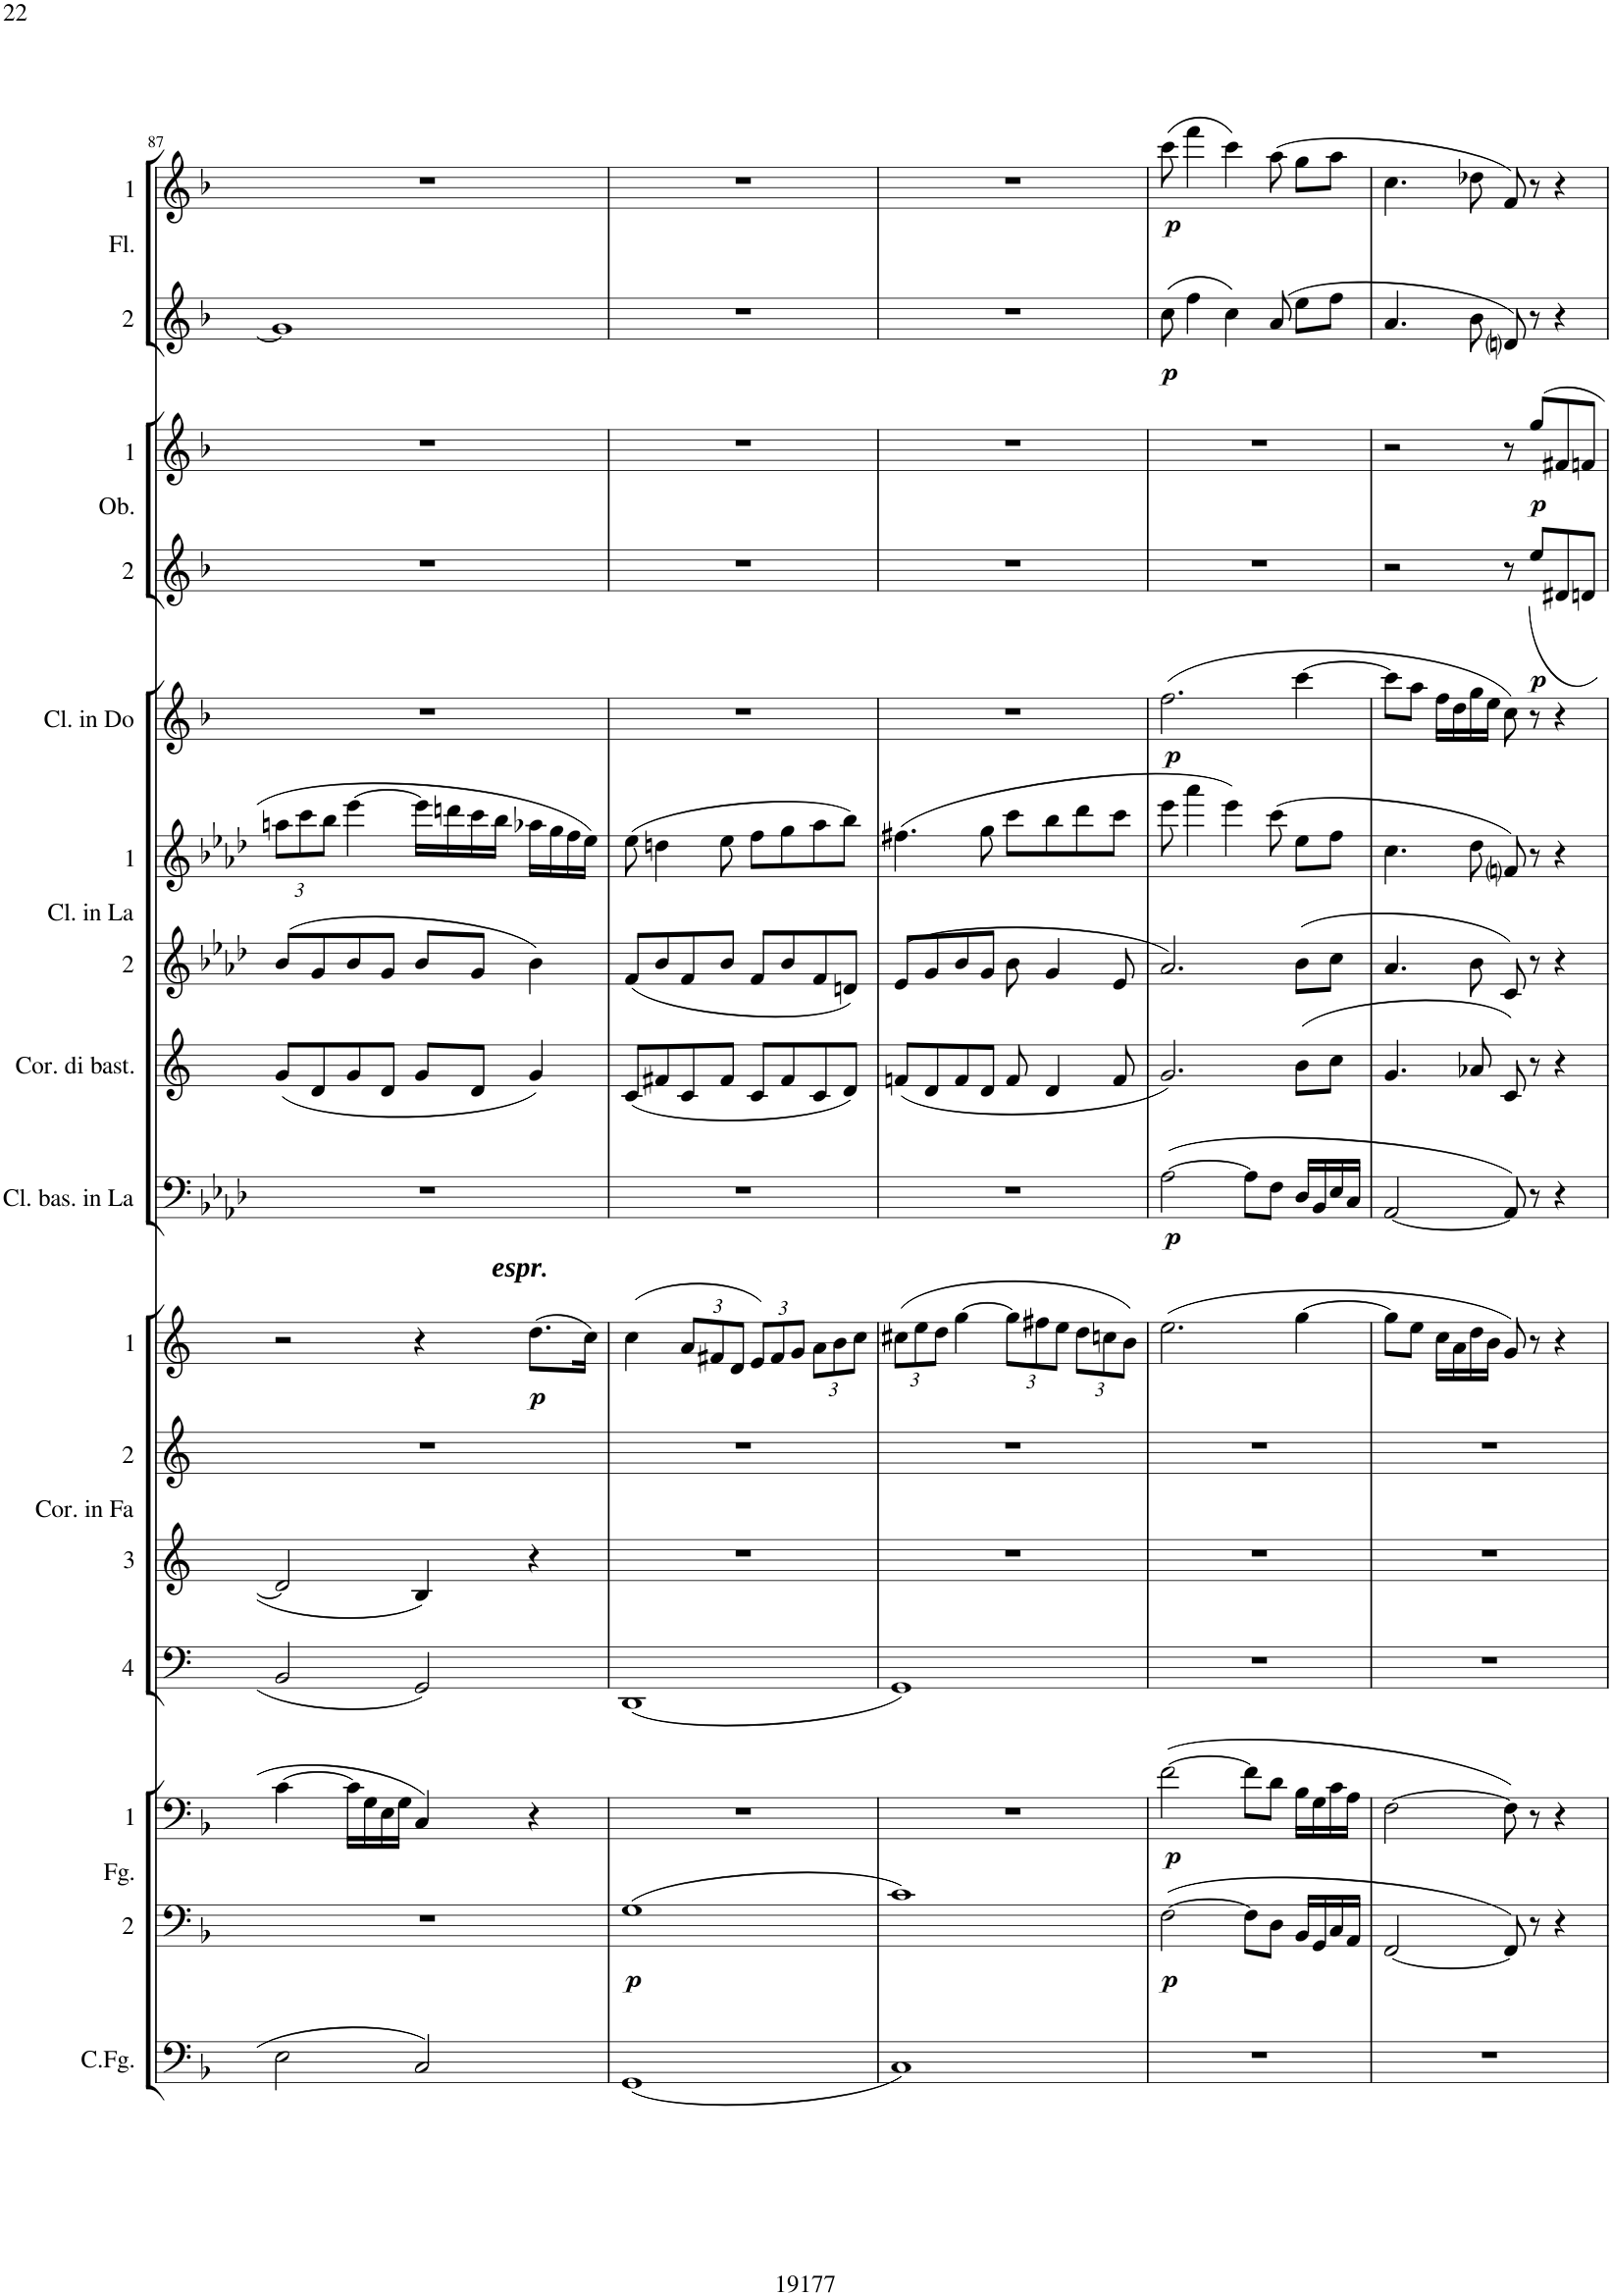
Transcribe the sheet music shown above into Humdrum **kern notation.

**kern	**kern	**dynam	**kern	**dynam	**kern	**kern	**kern	**kern	**dynam	**kern	**dynam	**kern	**kern	**kern	**kern	**dynam	**kern	**dynam	**kern	**dynam	**kern	**dynam	**kern	**dynam
*part16	*part15	*part15	*part14	*part14	*part13	*part12	*part11	*part10	*part10	*part9	*part9	*part8	*part7	*part6	*part5	*part5	*part4	*part4	*part3	*part3	*part2	*part2	*part1	*part1
*staff16	*staff15	*staff15	*staff14	*staff14	*staff13	*staff12	*staff11	*staff10	*staff10	*staff9	*staff9	*staff8	*staff7	*staff6	*staff5	*staff5	*staff4	*staff4	*staff3	*staff3	*staff2	*staff2	*staff1	*staff1
*I"Contrafagotto	*I"2	*	*I"1  Fagotti	*	*I"4	*I"3	*I"2  Corni in Fa	*I"1	*	*I"Clarinetto basso in La	*	*I"Corno di bassetto	*I"2	*I"1  Clarinetti in La	*I"Clarinetto in Do	*	*I"2	*	*I"1  Oboi	*	*I"2	*	*I"1  Flauti	*
*I'C.Fg.	*	*	*I'1  Fg.	*	*	*	*I'2  Cor. in Fa	*	*	*I'Cl. bas. in La	*	*I'Cor. di bast.	*	*I'1  Cl. in La	*I'Cl. in Do	*	*	*	*I'1  Ob.	*	*	*	*I'1  Fl.	*
!!LO:PB:g=z
*clefF4	*clefF4	*	*clefF4	*	*clefF4	*clefG2	*clefG2	*clefG2	*	*clefF4	*	*clefG2	*clefG2	*clefG2	*clefG2	*	*clefG2	*	*clefG2	*	*clefG2	*	*clefG2	*
*Trd7c12	*	*	*	*	*Trd4c7	*Trd4c7	*Trd4c7	*Trd4c7	*	*Trd2c3	*	*Trd4c7	*Trd2c3	*Trd2c3	*Trd1c2	*	*	*	*	*	*	*	*	*
*k[b-]	*k[b-]	*	*k[b-]	*	*k[]	*k[]	*k[]	*k[]	*	*k[b-e-a-d-]	*	*k[]	*k[b-e-a-d-]	*k[b-e-a-d-]	*k[b-]	*	*k[b-]	*	*k[b-]	*	*k[b-]	*	*k[b-]	*
*M4/4	*M4/4	*	*M4/4	*	*M4/4	*M4/4	*M4/4	*M4/4	*	*M4/4	*	*M4/4	*M4/4	*M4/4	*M4/4	*	*M4/4	*	*M4/4	*	*M4/4	*	*M4/4	*
*met(c)	*met(c)	*	*met(c)	*	*met(c)	*met(c)	*met(c)	*met(c)	*	*met(c)	*	*met(c)	*met(c)	*met(c)	*met(c)	*	*	*	*	*	*met(c)	*	*met(c)	*
*	*	*	*	*	*	*	*	*	*	*	*	*	*	*Xbrackettup	*	*	*	*	*	*	*	*	*	*
=87	=87	=87	=87	=87	=87	=87	=87	=87	=87	=87	=87	=87	=87	=87	=87	=87	=87	=87	=87	=87	=87	=87	=87	=87
2E\	1r	.	[4c\	.	2BB/	2d/]	1r	2r	.	1r	.	(8g/L	(8b-/L	12aan\L	1r	.	1r	.	1r	.	1g]	.	1r	.
.	.	.	.	.	.	.	.	.	.	.	.	.	.	12ccc\	.	.	.	.	.	.	.	.	.	.
.	.	.	.	.	.	.	.	.	.	.	.	8d/	8g/	.	.	.	.	.	.	.	.	.	.	.
.	.	.	.	.	.	.	.	.	.	.	.	.	.	12bb-\J	.	.	.	.	.	.	.	.	.	.
.	.	.	16c\LL]	.	.	.	.	.	.	.	.	8g/	8b-/	[4eee-\	.	.	.	.	.	.	.	.	.	.
.	.	.	16G\	.	.	.	.	.	.	.	.	.	.	.	.	.	.	.	.	.	.	.	.	.
.	.	.	16E\	.	.	.	.	.	.	.	.	8d/J	8g/J	.	.	.	.	.	.	.	.	.	.	.
.	.	.	16G\JJ	.	.	.	.	.	.	.	.	.	.	.	.	.	.	.	.	.	.	.	.	.
2C/	.	.	4C/	.	2GG/	4B/	.	4r	.	.	.	8g/L	8b-/L	16eee-\LL]	.	.	.	.	.	.	.	.	.	.
.	.	.	.	.	.	.	.	.	.	.	.	.	.	16dddn\	.	.	.	.	.	.	.	.	.	.
.	.	.	.	.	.	.	.	.	.	.	.	8d/J	8g/J	16ccc\	.	.	.	.	.	.	.	.	.	.
.	.	.	.	.	.	.	.	.	.	.	.	.	.	16bb-\JJ	.	.	.	.	.	.	.	.	.	.
!	!	!	!	!	!	!	!	!LO:TX:a:Bi:t=espr	!	!	!	!	!	!	!	!	!	!	!	!	!	!	!	!
!	!	!	!	!	!	!	!	!LO:TX:a:t=.	!	!	!	!	!	!	!	!	!	!	!	!	!	!	!	!
!	!	!	!	!	!	!	!	!	!LO:DY:b	!	!	!	!	!	!	!	!	!	!	!	!	!	!	!
.	.	.	4r	.	.	4r	.	(8.dd\L	p	.	.	4g/)	4b-\)	16aa-X\LL	.	.	.	.	.	.	.	.	.	.
.	.	.	.	.	.	.	.	.	.	.	.	.	.	16gg\	.	.	.	.	.	.	.	.	.	.
.	.	.	.	.	.	.	.	.	.	.	.	.	.	16ff\	.	.	.	.	.	.	.	.	.	.
.	.	.	.	.	.	.	.	16cc\Jk)	.	.	.	.	.	16ee-\JJ	.	.	.	.	.	.	.	.	.	.
=88	=88	=88	=88	=88	=88	=88	=88	=88	=88	=88	=88	=88	=88	=88	=88	=88	=88	=88	=88	=88	=88	=88	=88	=88
!	!	!LO:DY:b	!	!	!	!	!	!	!	!	!	!	!	!	!	!	!	!	!	!	!	!	!	!
(1GG	(1G	p	1r	.	(1DD	1r	1r	(4cc\	.	1r	.	(8c/L	(8f/L	(8ee-\	1r	.	1r	.	1r	.	1r	.	1r	.
.	.	.	.	.	.	.	.	.	.	.	.	8f#X/	8b-/	4ddn\	.	.	.	.	.	.	.	.	.	.
*	*	*	*	*	*	*	*	*Xbrackettup	*	*	*	*	*	*	*	*	*	*	*	*	*	*	*	*
.	.	.	.	.	.	.	.	12a/L	.	.	.	8c/	8f/	.	.	.	.	.	.	.	.	.	.	.
.	.	.	.	.	.	.	.	12f#X/	.	.	.	.	.	.	.	.	.	.	.	.	.	.	.	.
.	.	.	.	.	.	.	.	.	.	.	.	8f#/J	8b-/J	8ee-\	.	.	.	.	.	.	.	.	.	.
.	.	.	.	.	.	.	.	12d/J	.	.	.	.	.	.	.	.	.	.	.	.	.	.	.	.
.	.	.	.	.	.	.	.	12e/L)	.	.	.	8c/L	8f/L	8ff\L	.	.	.	.	.	.	.	.	.	.
.	.	.	.	.	.	.	.	12f#/	.	.	.	.	.	.	.	.	.	.	.	.	.	.	.	.
.	.	.	.	.	.	.	.	.	.	.	.	8f#/	8b-/	8gg\	.	.	.	.	.	.	.	.	.	.
.	.	.	.	.	.	.	.	12g/J	.	.	.	.	.	.	.	.	.	.	.	.	.	.	.	.
.	.	.	.	.	.	.	.	12a\L	.	.	.	8c/	8f/	8aa-\	.	.	.	.	.	.	.	.	.	.
.	.	.	.	.	.	.	.	12b\	.	.	.	.	.	.	.	.	.	.	.	.	.	.	.	.
.	.	.	.	.	.	.	.	.	.	.	.	8d/J)	8dn/J)	8bb-\J)	.	.	.	.	.	.	.	.	.	.
.	.	.	.	.	.	.	.	12cc\J	.	.	.	.	.	.	.	.	.	.	.	.	.	.	.	.
=89	=89	=89	=89	=89	=89	=89	=89	=89	=89	=89	=89	=89	=89	=89	=89	=89	=89	=89	=89	=89	=89	=89	=89	=89
1C)	1c)	.	1r	.	1GG)	1r	1r	(12cc#X\L	.	1r	.	(8fn/L	(8e-/L	(4.ff#X\	1r	.	1r	.	1r	.	1r	.	1r	.
.	.	.	.	.	.	.	.	12ee\	.	.	.	.	.	.	.	.	.	.	.	.	.	.	.	.
.	.	.	.	.	.	.	.	.	.	.	.	8d/	8g/	.	.	.	.	.	.	.	.	.	.	.
.	.	.	.	.	.	.	.	12dd\J	.	.	.	.	.	.	.	.	.	.	.	.	.	.	.	.
.	.	.	.	.	.	.	.	[4gg\	.	.	.	8f/	8b-/	.	.	.	.	.	.	.	.	.	.	.
.	.	.	.	.	.	.	.	.	.	.	.	8d/J	8g/J	8gg\	.	.	.	.	.	.	.	.	.	.
.	.	.	.	.	.	.	.	12gg\L]	.	.	.	8f/	8b-\	8ccc\L	.	.	.	.	.	.	.	.	.	.
.	.	.	.	.	.	.	.	12ff#X\	.	.	.	.	.	.	.	.	.	.	.	.	.	.	.	.
.	.	.	.	.	.	.	.	.	.	.	.	4d/	4g/	8bb-\	.	.	.	.	.	.	.	.	.	.
.	.	.	.	.	.	.	.	12ee\J	.	.	.	.	.	.	.	.	.	.	.	.	.	.	.	.
.	.	.	.	.	.	.	.	12dd\L	.	.	.	.	.	8ddd-\	.	.	.	.	.	.	.	.	.	.
.	.	.	.	.	.	.	.	12ccn\	.	.	.	.	.	.	.	.	.	.	.	.	.	.	.	.
.	.	.	.	.	.	.	.	.	.	.	.	8f/	8e-/	8ccc\J	.	.	.	.	.	.	.	.	.	.
.	.	.	.	.	.	.	.	12b\J)	.	.	.	.	.	.	.	.	.	.	.	.	.	.	.	.
=90	=90	=90	=90	=90	=90	=90	=90	=90	=90	=90	=90	=90	=90	=90	=90	=90	=90	=90	=90	=90	=90	=90	=90	=90
!	!	!LO:DY:b	!	!LO:DY:b	!	!	!	!	!	!	!LO:DY:b	!	!	!	!	!LO:DY:b	!	!	!	!	!	!LO:DY:b	!	!LO:DY:b
1r	([2F\	p	([2f\	p	1r	1r	1r	(2.ee\	.	([2A-\	p	2.g/)	2.a-/)	8eee-\	(2.ff\	p	1r	.	1r	.	(8cc\	p	(8ccc\	p
.	.	.	.	.	.	.	.	.	.	.	.	.	.	4aaa-\	.	.	.	.	.	.	4ff\	.	4fff\	.
.	.	.	.	.	.	.	.	.	.	.	.	.	.	4eee-\)	.	.	.	.	.	.	4cc\)	.	4ccc\)	.
.	8F\L]	.	8f\L]	.	.	.	.	.	.	8A-\L]	.	.	.	.	.	.	.	.	.	.	.	.	.	.
.	8D\J	.	8d\J	.	.	.	.	.	.	8F\J	.	.	.	(8ccc\	.	.	.	.	.	.	(8a/	.	(8aa\	.
.	16BB-/LL	.	16B-\LL	.	.	.	.	[4gg\	.	16D-/LL	.	(8b\L	(8b-\L	8ee-\L	[4ccc\	.	.	.	.	.	8ee\L	.	8gg\L	.
.	16GG/	.	16G\	.	.	.	.	.	.	16BB-/	.	.	.	.	.	.	.	.	.	.	.	.	.	.
.	16C/	.	16c\	.	.	.	.	.	.	16E-/	.	8cc\J	8cc\J	8ff\J	.	.	.	.	.	.	8ff\J	.	8aa\J	.
.	16AA/JJ	.	16A\JJ	.	.	.	.	.	.	16C/JJ	.	.	.	.	.	.	.	.	.	.	.	.	.	.
=91	=91	=91	=91	=91	=91	=91	=91	=91	=91	=91	=91	=91	=91	=91	=91	=91	=91	=91	=91	=91	=91	=91	=91	=91
1r	[2FF/	.	[2F\	.	1r	1r	1r	8gg\L]	.	[2AA-/	.	4.g/	4.a-/	4.cc\	8ccc\L]	.	2r	.	2r	.	4.a/	.	4.cc\	.
.	.	.	.	.	.	.	.	8ee\J	.	.	.	.	.	.	8aa\J	.	.	.	.	.	.	.	.	.
.	.	.	.	.	.	.	.	16cc\LL	.	.	.	.	.	.	16ff\LL	.	.	.	.	.	.	.	.	.
.	.	.	.	.	.	.	.	16a\	.	.	.	.	.	.	16dd\	.	.	.	.	.	.	.	.	.
.	.	.	.	.	.	.	.	16dd\	.	.	.	8a-X/	8b-\	8dd-\	16gg\	.	.	.	.	.	8b-\	.	8dd-X\	.
.	.	.	.	.	.	.	.	16b\JJ	.	.	.	.	.	.	16ee\JJ	.	.	.	.	.	.	.	.	.
.	8FF/])	.	8F\])	.	.	.	.	8g/)	.	8AA-/])	.	8c/)	8c/)	8fni/)	8cc\)	.	8r	.	8r	.	8dni/)	.	8f/)	.
!	!	!	!	!	!	!	!	!	!	!	!	!	!	!	!	!	!	!LO:DY:b	!	!LO:DY:b	!	!	!	!
.	8r	.	8r	.	.	.	.	8r	.	8r	.	8r	8r	8r	8r	.	8ee/L	p	8gg/L	p	8r	.	8r	.
.	4r	.	4r	.	.	.	.	4r	.	4r	.	4r	4r	4r	4r	.	8d#X/	.	8f#X/	.	4r	.	4r	.
.	.	.	.	.	.	.	.	.	.	.	.	.	.	.	.	.	8dn/J	.	8fn/J	.	.	.	.	.
=	=	=	=	=	=	=	=	=	=	=	=	=	=	=	=	=	=	=	=	=	=	=	=	=
*-	*-	*-	*-	*-	*-	*-	*-	*-	*-	*-	*-	*-	*-	*-	*-	*-	*-	*-	*-	*-	*-	*-	*-	*-
